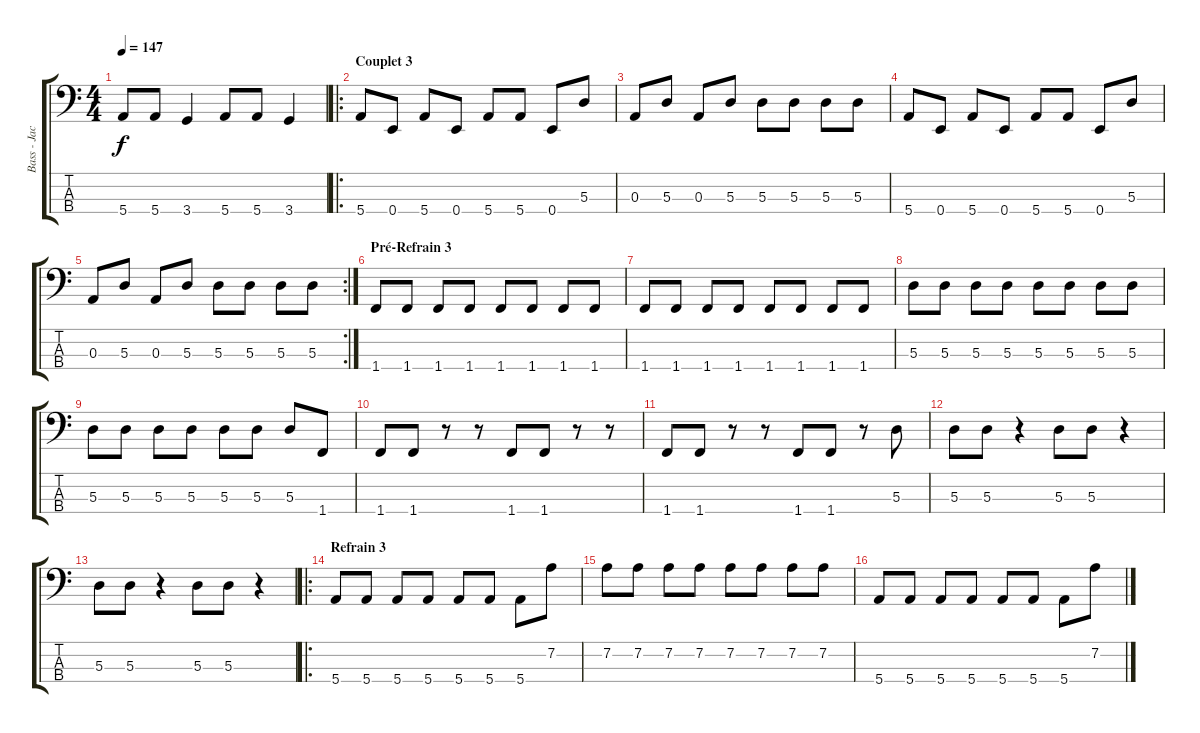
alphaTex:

\track ("Bass - Jacko" "Bass - Jac") {instrument electricbassfinger}
\staff {score tabs}
\tuning (G2 D2 A1 E1) {hide}
\ts (4 4)
\tempo 147
\clef f4
\ks c
5.4{t}.8{dy f} 5.4.8 3.4.4 5.4.8 5.4.8 3.4.4 |
\ro
\section ("" "Couplet 3")
5.4.8 0.4.8 5.4.8 0.4.8 5.4.8 5.4.8 0.4.8 5.3.8 |
0.3.8 5.3.8 0.3.8 5.3.8 5.3.8 5.3.8 5.3.8 5.3.8 |
5.4.8 0.4.8 5.4.8 0.4.8 5.4.8 5.4.8 0.4.8 5.3.8 |
\rc 2
0.3.8 5.3.8 0.3.8 5.3.8 5.3.8 5.3.8 5.3.8 5.3.8 |
\section ("" "Pré-Refrain 3")
1.4.8 1.4.8 1.4.8 1.4.8 1.4.8 1.4.8 1.4.8 1.4.8 |
1.4.8 1.4.8 1.4.8 1.4.8 1.4.8 1.4.8 1.4.8 1.4.8 |
5.3.8 5.3.8 5.3.8 5.3.8 5.3.8 5.3.8 5.3.8 5.3.8 |
5.3.8 5.3.8 5.3.8 5.3.8 5.3.8 5.3.8 5.3.8 1.4.8 |
1.4.8 1.4.8 r.8 r.8 1.4.8 1.4.8 r.8 r.8 |
1.4.8 1.4.8 r.8 r.8 1.4.8 1.4.8 r.8 5.3.8 |
5.3.8 5.3.8 r.4 5.3.8 5.3.8 r.4 |
5.3.8 5.3.8 r.4 5.3.8 5.3.8 r.4 |
\ro
\section ("" "Refrain 3")
5.4.8 5.4.8 5.4.8 5.4.8 5.4.8 5.4.8 5.4.8 7.2.8 |
7.2.8 7.2.8 7.2.8 7.2.8 7.2.8 7.2.8 7.2.8 7.2.8 |
5.4.8 5.4.8 5.4.8 5.4.8 5.4.8 5.4.8 5.4.8 7.2.8
